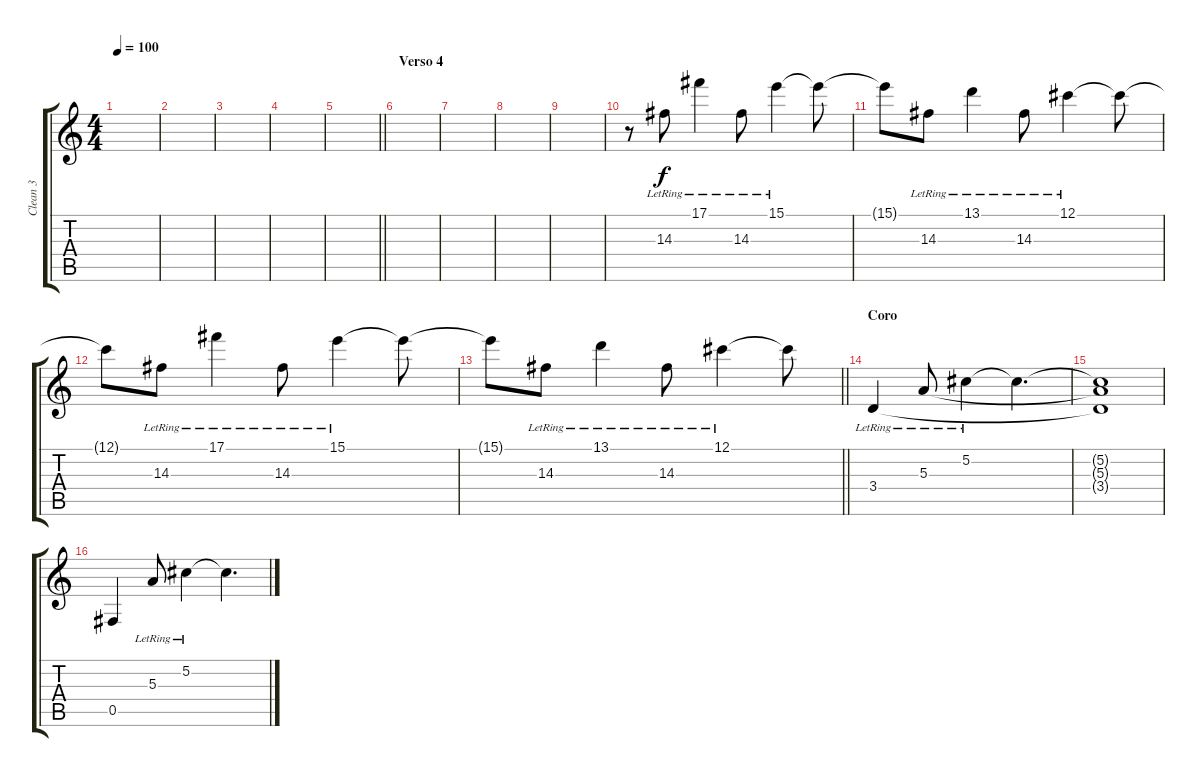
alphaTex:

\track ("Clean 3" "Clean 3") {instrument electricguitarjazz}
\staff {score tabs}
\tuning (Db4 Ab3 E3 B2 Gb2 B1) {hide}
\ts (4 4)
\tempo 100
\clef g2
\ks c
|
|
|
|
\barLineRight lightlight
|
\section ("" "Verso 4")
|
|
|
|
r.8 14.3{lr}.8 17.1{lr}.4 14.3{lr}.8 15.1{lr}.4 15.1{t}.8 |
15.1{t}.8 14.3{lr}.8 13.1{lr}.4 14.3{lr}.8 12.1{lr}.4 12.1{t}.8 |
12.1{t}.8 14.3{lr}.8 17.1{lr}.4 14.3{lr}.8 15.1{lr}.4 15.1{t}.8 |
\barLineRight lightlight
15.1{t}.8 14.3{lr}.8 13.1{lr}.4 14.3{lr}.8 12.1{lr}.4 12.1{t}.8 |
\section ("" "Coro ")
3.4{lr}.4 5.3{lr}.8 5.2{lr}.4 5.2{t}.4{d} |
(5.2{t} 5.3{t} 3.4{t}).1 |
0.5.4 5.3{lr}.8 5.2{lr}.4 5.2{t}.4{d}
